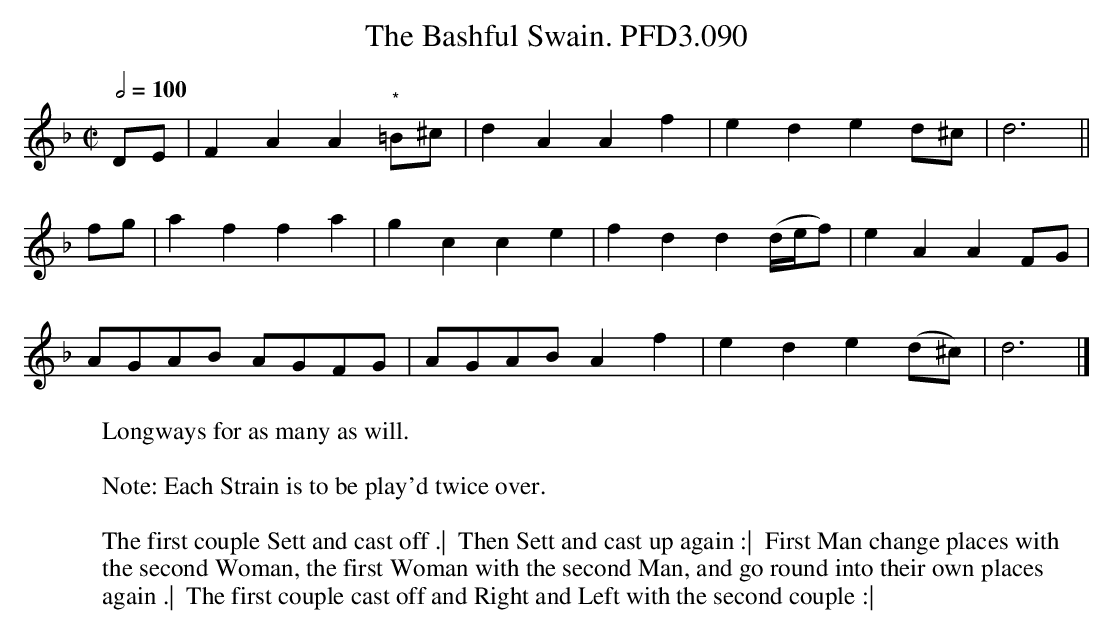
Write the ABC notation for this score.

X:1
T:Bashful Swain. PFD3.090, The
W:Longways for as many as will.
L:1/4
Q:1/2=100
M:C|
K:Dm
D/E/|FAA "*"=B/^c/|dAAf|ede d/^c/|d3||
f/g/|affa|gcce|fdd (d//e//f/)|eAA F/G/|
A/G/A/B/ A/G/F/G/|A/G/A/B/ Af|ede (d/^c/)|d3|]
W:
W: Note: Each Strain is to be play'd twice over.
W:
W: The first couple Sett and cast off .|  Then Sett and cast up again :|  First Man change places with
W: the second Woman, the first Woman with the second Man, and go round into their own places
W: again .|  The first couple cast off and Right and Left with the second couple :|
